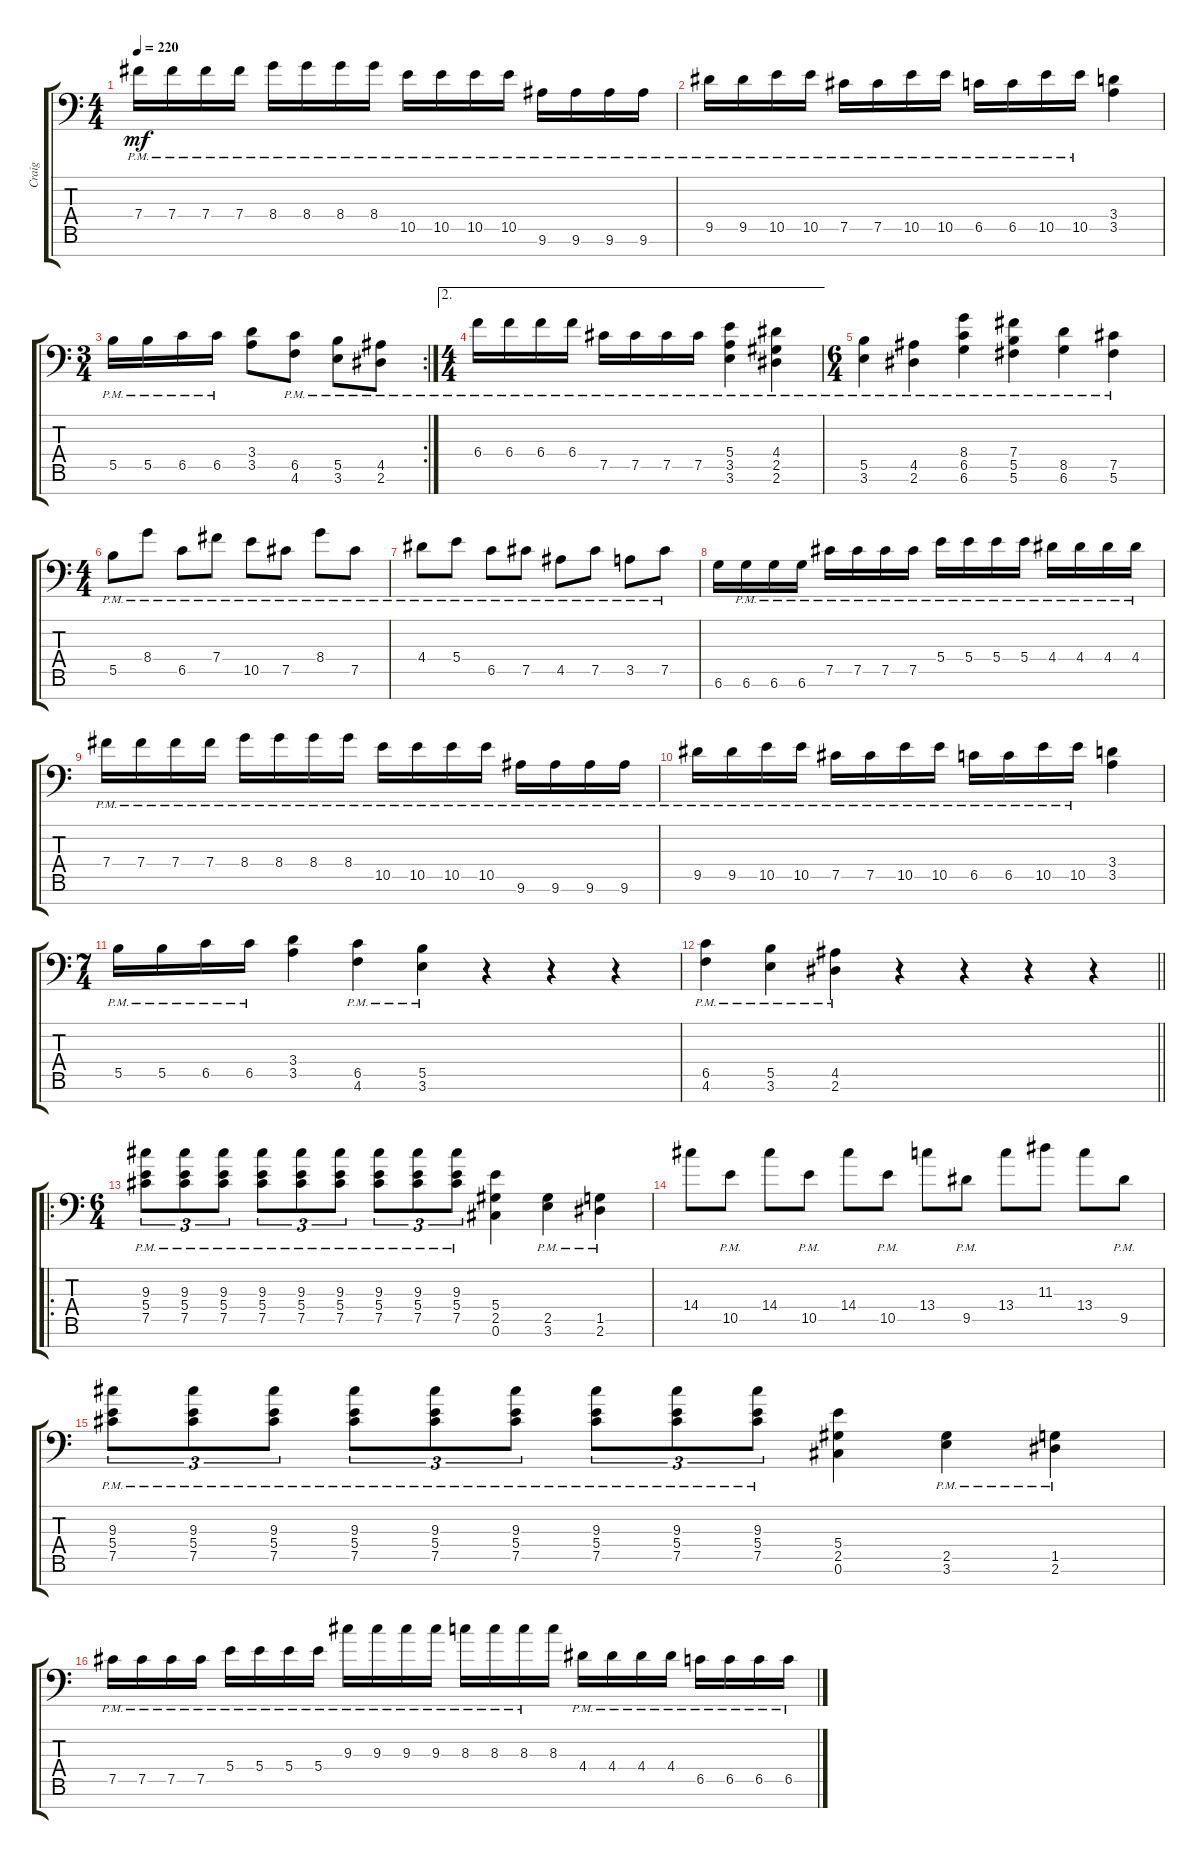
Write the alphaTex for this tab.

\track ("Craig" "Craig") {instrument distortionguitar}
\staff {score tabs}
\tuning (Db4 Ab3 E3 B2 Gb2 Db2 Ab1) {hide}
\ts (4 4)
\tempo 220
\clef f4
\ks c
7.4{pm}.16{dy mf} 7.4{pm}.16 7.4{pm}.16 7.4{pm}.16 8.4{pm}.16 8.4{pm}.16 8.4{pm}.16 8.4{pm}.16 10.5{pm}.16 10.5{pm}.16 10.5{pm}.16 10.5{pm}.16 9.6{pm}.16 9.6{pm}.16 9.6{pm}.16 9.6{pm}.16 |
9.5{pm}.16 9.5{pm}.16 10.5{pm}.16 10.5{pm}.16 7.5{pm}.16 7.5{pm}.16 10.5{pm}.16 10.5{pm}.16 6.5{pm}.16 6.5{pm}.16 10.5{pm}.16 10.5{pm}.16 (3.4 3.5).4 |
\rc 2
\ts (3 4)
5.5{pm}.16 5.5{pm}.16 6.5{pm}.16 6.5{pm}.16 (3.4 3.5).8 (6.5{pm} 4.6{pm}).8 (5.5{pm} 3.6{pm}).8 (4.5{pm} 2.6{pm}).8 |
\ae 2
\ts (4 4)
6.4{pm}.16 6.4{pm}.16 6.4{pm}.16 6.4{pm}.16 7.5{pm}.16 7.5{pm}.16 7.5{pm}.16 7.5{pm}.16 (5.4{pm} 3.5{pm} 3.6{pm}).4 (4.4{pm} 2.5{pm} 2.6{pm}).4 |
\ts (6 4)
(5.5{pm} 3.6{pm}).4 (4.5{pm} 2.6{pm}).4 (8.4{pm} 6.5{pm} 6.6{pm}).4 (7.4{pm} 5.5{pm} 5.6{pm}).4 (8.5{pm} 6.6{pm}).4 (7.5{pm} 5.6{pm}).4 |
\ts (4 4)
5.5{pm}.8 8.4{pm}.8 6.5{pm}.8 7.4{pm}.8 10.5{pm}.8 7.5{pm}.8 8.4{pm}.8 7.5{pm}.8 |
4.4{pm}.8 5.4{pm}.8 6.5{pm}.8 7.5{pm}.8 4.5{pm}.8 7.5{pm}.8 3.5{pm}.8 7.5{pm}.8 |
6.6.16 6.6{pm}.16 6.6{pm}.16 6.6{pm}.16 7.5{pm}.16 7.5{pm}.16 7.5{pm}.16 7.5{pm}.16 5.4{pm}.16 5.4{pm}.16 5.4{pm}.16 5.4{pm}.16 4.4{pm}.16 4.4{pm}.16 4.4{pm}.16 4.4{pm}.16 |
7.4{pm}.16 7.4{pm}.16 7.4{pm}.16 7.4{pm}.16 8.4{pm}.16 8.4{pm}.16 8.4{pm}.16 8.4{pm}.16 10.5{pm}.16 10.5{pm}.16 10.5{pm}.16 10.5{pm}.16 9.6{pm}.16 9.6{pm}.16 9.6{pm}.16 9.6{pm}.16 |
9.5{pm}.16 9.5{pm}.16 10.5{pm}.16 10.5{pm}.16 7.5{pm}.16 7.5{pm}.16 10.5{pm}.16 10.5{pm}.16 6.5{pm}.16 6.5{pm}.16 10.5{pm}.16 10.5{pm}.16 (3.4 3.5).4 |
\ts (7 4)
5.5{pm}.16 5.5{pm}.16 6.5{pm}.16 6.5{pm}.16 (3.4 3.5).4 (6.5{pm} 4.6{pm}).4 (5.5{pm} 3.6{pm}).4 r.4 r.4 r.4 |
\barLineRight lightlight
(6.5{pm} 4.6{pm}).4 (5.5{pm} 3.6{pm}).4 (4.5{pm} 2.6{pm}).4 r.4 r.4 r.4 r.4 |
\ro
\ts (6 4)
\section ("" "")
(9.3{pm} 5.4{pm} 7.5{pm}).8{tu (3 2)} (9.3{pm} 5.4{pm} 7.5{pm}).8{tu (3 2)} (9.3{pm} 5.4{pm} 7.5{pm}).8{tu (3 2)} (9.3{pm} 5.4{pm} 7.5{pm}).8{tu (3 2)} (9.3{pm} 5.4{pm} 7.5{pm}).8{tu (3 2)} (9.3{pm} 5.4{pm} 7.5{pm}).8{tu (3 2)} (9.3{pm} 5.4{pm} 7.5{pm}).8{tu (3 2)} (9.3{pm} 5.4{pm} 7.5{pm}).8{tu (3 2)} (9.3{pm} 5.4{pm} 7.5{pm}).8{tu (3 2)} (5.4 2.5 0.6).4 (2.5{pm} 3.6{pm}).4 (1.5{pm} 2.6{pm}).4 |
14.4.8 10.5{pm}.8 14.4.8 10.5{pm}.8 14.4.8 10.5{pm}.8 13.4.8 9.5{pm}.8 13.4.8 11.3.8 13.4.8 9.5{pm}.8 |
(9.3{pm} 5.4{pm} 7.5{pm}).8{tu (3 2)} (9.3{pm} 5.4{pm} 7.5{pm}).8{tu (3 2)} (9.3{pm} 5.4{pm} 7.5{pm}).8{tu (3 2)} (9.3{pm} 5.4{pm} 7.5{pm}).8{tu (3 2)} (9.3{pm} 5.4{pm} 7.5{pm}).8{tu (3 2)} (9.3{pm} 5.4{pm} 7.5{pm}).8{tu (3 2)} (9.3{pm} 5.4{pm} 7.5{pm}).8{tu (3 2)} (9.3{pm} 5.4{pm} 7.5{pm}).8{tu (3 2)} (9.3{pm} 5.4{pm} 7.5{pm}).8{tu (3 2)} (5.4 2.5 0.6).4 (2.5{pm} 3.6{pm}).4 (1.5{pm} 2.6{pm}).4 |
7.5{pm}.16 7.5{pm}.16 7.5{pm}.16 7.5{pm}.16 5.4{pm}.16 5.4{pm}.16 5.4{pm}.16 5.4{pm}.16 9.3{pm}.16 9.3{pm}.16 9.3{pm}.16 9.3{pm}.16 8.3{pm}.16 8.3{pm}.16 8.3{pm}.16 8.3.16 4.4{pm}.16 4.4{pm}.16 4.4{pm}.16 4.4{pm}.16 6.5{pm}.16 6.5{pm}.16 6.5{pm}.16 6.5{pm}.16
